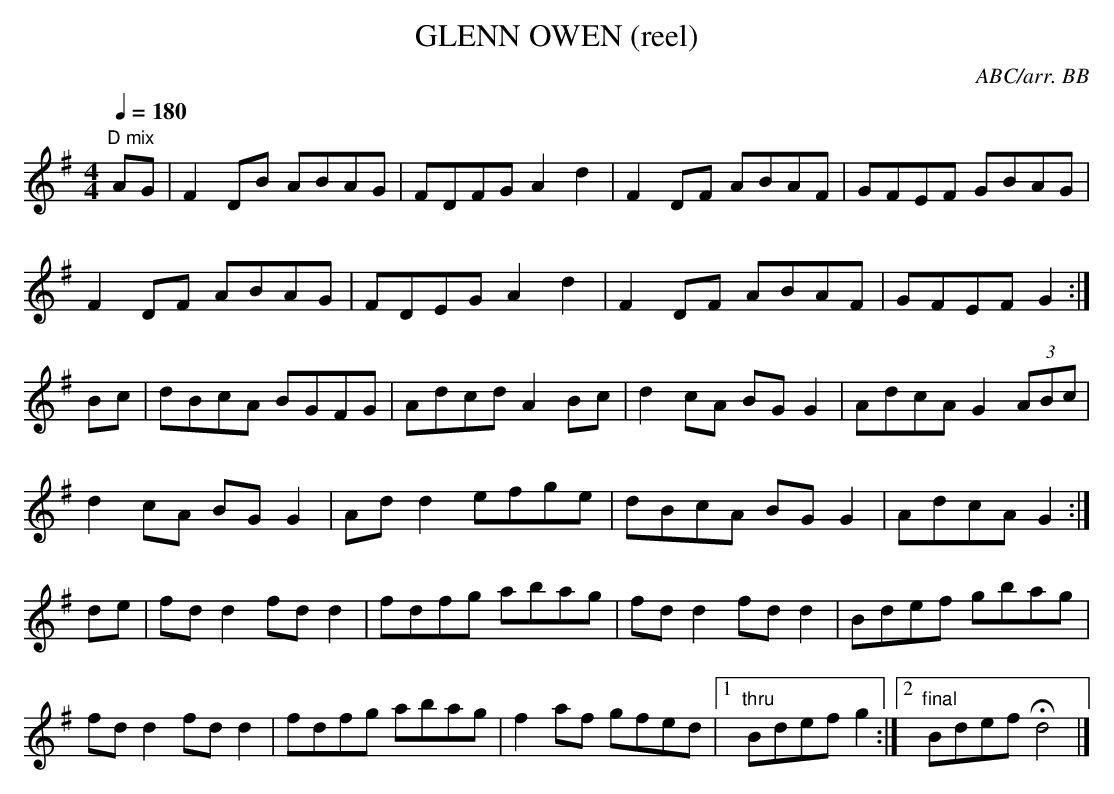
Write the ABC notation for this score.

X:1
T:GLENN OWEN (reel)
C:ABC/arr. BB
Q:1/4=180
L:1/8
M:4/4
K:G
"D mix"
AG|F2 DB ABAG|FDFG A2 d2|F2 DF ABAF|GFEF GBAG|
F2 DF ABAG|FDEG A2 d2|F2 DF ABAF|GFEF G2 :|
Bc|dBcA BGFG|Adcd A2 Bc|d2 cA BG G2|AdcA G2 (3ABc|
d2 cA BG G2|Ad d2 efge|dBcA BG G2|AdcA G2 :|
de|fd d2 fd d2|fdfg abag|fd d2 fd d2|Bdef gbag|
fd d2 fd d2|fdfg abag|f2 af gfed|1 "thru" Bdef g2 :|\
[2 "final" Bdef Hd4|]
